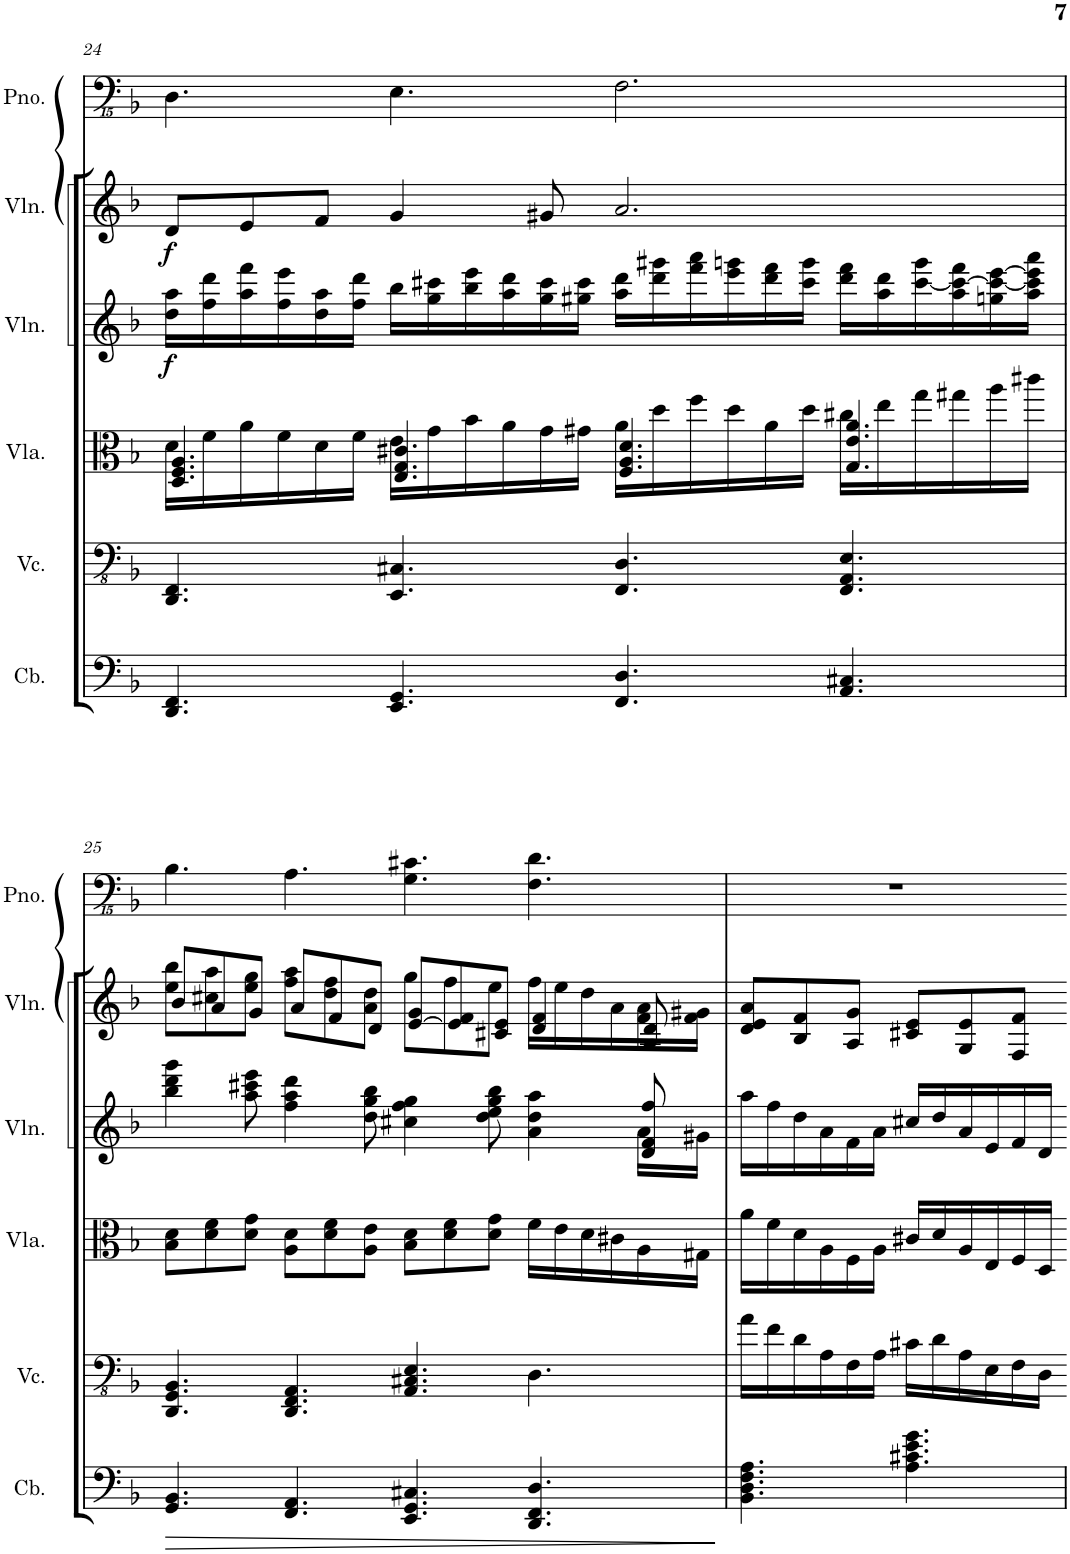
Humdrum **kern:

**kern	**dynam	**kern	**kern	**kern	**dynam	**kern	**dynam	**kern
*part6	*part6	*part5	*part4	*part3	*part3	*part2	*part2	*part1
*staff6	*staff6	*staff5	*staff4	*staff3	*staff3	*staff2	*staff2	*staff1
*I"Contrabass	*	*I"Violoncello	*I"Viola	*I"Violin	*	*I"Violin	*	*I"Piano
*I'Cb.	*	*I'Vc.	*I'Vla.	*I'Vln.	*	*I'Vln.	*	*I'Pno.
!!LO:PB:g=z
*clefF4	*	*clefFv4	*clefC3	*clefG2	*	*clefG2	*	*clefFvv4
*Trd7c12	*	*	*	*	*	*	*	*
*k[b-]	*	*k[b-]	*k[b-]	*k[b-]	*	*k[b-]	*	*k[b-]
*M12/8	*	*M12/8	*M12/8	*M12/8	*	*M12/8	*	*M12/8
=24	=24	=24	=24	=24	=24	=24	=24	=24
*	*	*	*^	*	*	*	*	*
!	!	!	!	!	!	!LO:DY:b	!	!LO:DY:b	!
4.DD/ 4.FF/	.	4.DDD/ 4.FFF/	4.D/ 4.F/ 4.A/	16d\LL	16dd\ 16aa\LL	f	8d/L	f	4.DDD\
.	.	.	.	16f\	16ff\ 16ddd\	.	.	.	.
.	.	.	.	16a\	16aa\ 16fff\	.	8e/	.	.
.	.	.	.	16f\	16ff\ 16eee\	.	.	.	.
.	.	.	.	16d\	16dd\ 16aa\	.	8f/J	.	.
.	.	.	.	16f\JJ	16ff\ 16ddd\JJ	.	.	.	.
4.EE/ 4.GG/	.	4.EEE/ 4.CC#X/	4.E/ 4.G/ 4.c#X/	16e\LL	16bb-\LL	.	4g/	.	4.EEE\
.	.	.	.	16g\	16gg\ 16ccc#X\	.	.	.	.
.	.	.	.	16b-\	16bb-\ 16eee\	.	.	.	.
.	.	.	.	16a\	16aa\ 16ddd\	.	.	.	.
.	.	.	.	16g\	16gg\ 16ccc#\	.	8g#X/	.	.
.	.	.	.	16g#X\JJ	16gg#X\ 16ccc#\JJ	.	.	.	.
4.FF/ 4.D/	.	4.FFF/ 4.DD/	4.F/ 4.A/ 4.d/	16a\LL	16aa\ 16ddd\LL	.	2.a/	.	2.FFF\
.	.	.	.	16dd\	16ddd\ 16ggg#X\	.	.	.	.
.	.	.	.	16ff\	16fff\ 16aaa\	.	.	.	.
.	.	.	.	16dd\	16eee\ 16gggn\	.	.	.	.
.	.	.	.	16a\	16ddd\ 16fff\	.	.	.	.
.	.	.	.	16dd\JJ	16ccc#\ 16ggg\JJ	.	.	.	.
4.AA/ 4.C#X/	.	4.FFF/ 4.AAA/ 4.EE/	4.G/ 4.e/ 4.a/	16cc#X\LL	16ddd\ 16fff\LL	.	.	.	.
.	.	.	.	16ee\	16aa\ 16ddd\	.	.	.	.
.	.	.	.	16gg\	[16ccc#\ 16ggg\	.	.	.	.
.	.	.	.	16gg#X\	16aa\ 16ccc#\_ 16fff\	.	.	.	.
.	.	.	.	16aa\	16ggn\ 16ccc#\_ [16eee\	.	.	.	.
.	.	.	.	16ccc#X\JJ	16aa\ 16ccc#\] 16eee\] 16aaa\JJ	.	.	.	.
!!LO:LB:g=z
=25	=25	=25	=25	=25	=25	=25	=25	=25	=25
!	!LO:HP:b	!	!	!	!	!	!	!	!
*	*	*	*v	*v	*^	*	*^	*	*
4.GG/ 4.BB-/	>	4.DDD/ 4.GGG/ 4.BBB-/	8B-\ 8d\L	4bb-\ 4ddd\ 4ggg\	4.ryy	.	8b-/L	8ee\ 8bb-\L	.	4.BBB-\
.	.	.	8d\ 8f\	.	.	.	8a/	8cc#X\ 8aa\	.	.
.	.	.	8d\ 8g\J	8aa\ 8ccc#X\ 8eee\	.	.	8g/J	8ee\ 8gg\J	.	.
*	*	*	*	*v	*v	*	*	*	*	*
4.FF/ 4.AA/	.	4.DDD/ 4.FFF/ 4.AAA/	8A\ 8d\L	4ff\ 4aa\ 4ddd\	.	8a/L	8ff\ 8aa\L	.	4.AAA\
.	.	.	8d\ 8f\	.	.	8f/	8dd\ 8ff\	.	.
.	.	.	8A\ 8e\J	8dd\ 8gg\ 8bb-\	.	8d/J	8a\ 8dd\J	.	.
4.EE/ 4.GG/ 4.C#X/	.	4.AAA/ 4.CC#X/ 4.EE/	8B-\ 8d\L	4cc#X\ 4ff\ 4gg\	.	[8e/ 8g/L	8gg\L	.	4.GGG\ 4.CC#X\
.	.	.	8d\ 8f\	.	.	8e/] 8f/	8ff\	.	.
.	.	.	8d\ 8g\J	8dd\ 8ee\ 8gg\ 8bb-\	.	8c#X/ 8e/J	8ee\J	.	.
4.DD/ 4.FF/ 4.D/	.	4.DD\	16f\LL	4a\ 4dd\ 4aa\	.	4d/ 4f/	16ff\LL	.	4.FFF\ 4.DD\
.	.	.	16e\	.	.	.	16ee\	.	.
.	.	.	16d\	.	.	.	16dd\	.	.
.	.	.	16c#X\	.	.	.	16a\	.	.
*	*	*	*	*^	*	*	*	*	*
.	.	.	16A\	8d/ 8f/ 8ff/	16a\LL	.	8A/ 8d/	16f\ 16a\	.	.
.	.	.	16G#X\JJ	.	16g#X\JJ	.	.	16f\ 16g#X\JJ	.	.
*	*	*	*	*v	*v	*	*	*	*	*
*	*	*	*	*	*	*v	*v	*	*
.	]	.	.	.	.	.	.	.
=26	=26	=26	=26	=26	=26	=26	=26	=26
4.BB-\ 4.D\ 4.F\ 4.A\	.	16A\LL	16a\LL	16aa\LL	.	8d/ 8e/ 8a/L	.	1.r
.	.	16F\	16f\	16ff\	.	.	.	.
.	.	16D\	16d\	16dd\	.	8B-/ 8f/	.	.
.	.	16AA\	16A\	16a\	.	.	.	.
.	.	16FF\	16F\	16f\	.	8A/ 8g/J	.	.
.	.	16AA\JJ	16A\JJ	16a\JJ	.	.	.	.
4.A\ 4.c#X\ 4.e\ 4.g\	.	16C#X\LL	16c#X/LL	16cc#X/LL	.	8c#X/ 8e/L	.	.
.	.	16D\	16d/	16dd/	.	.	.	.
.	.	16AA\	16A/	16a/	.	8G/ 8e/	.	.
.	.	16EE\	16E/	16e/	.	.	.	.
.	.	16FF\	16F/	16f/	.	8F/ 8f/J	.	.
.	.	16DD\JJ	16D/JJ	16d/JJ	.	.	.	.
2.ryy	.	2.ryy	2.ryy	2.ryy	.	2.ryy	.	.
=-	=-	=-	=-	=-	=-	=-	=-	=-
*-	*-	*-	*-	*-	*-	*-	*-	*-
